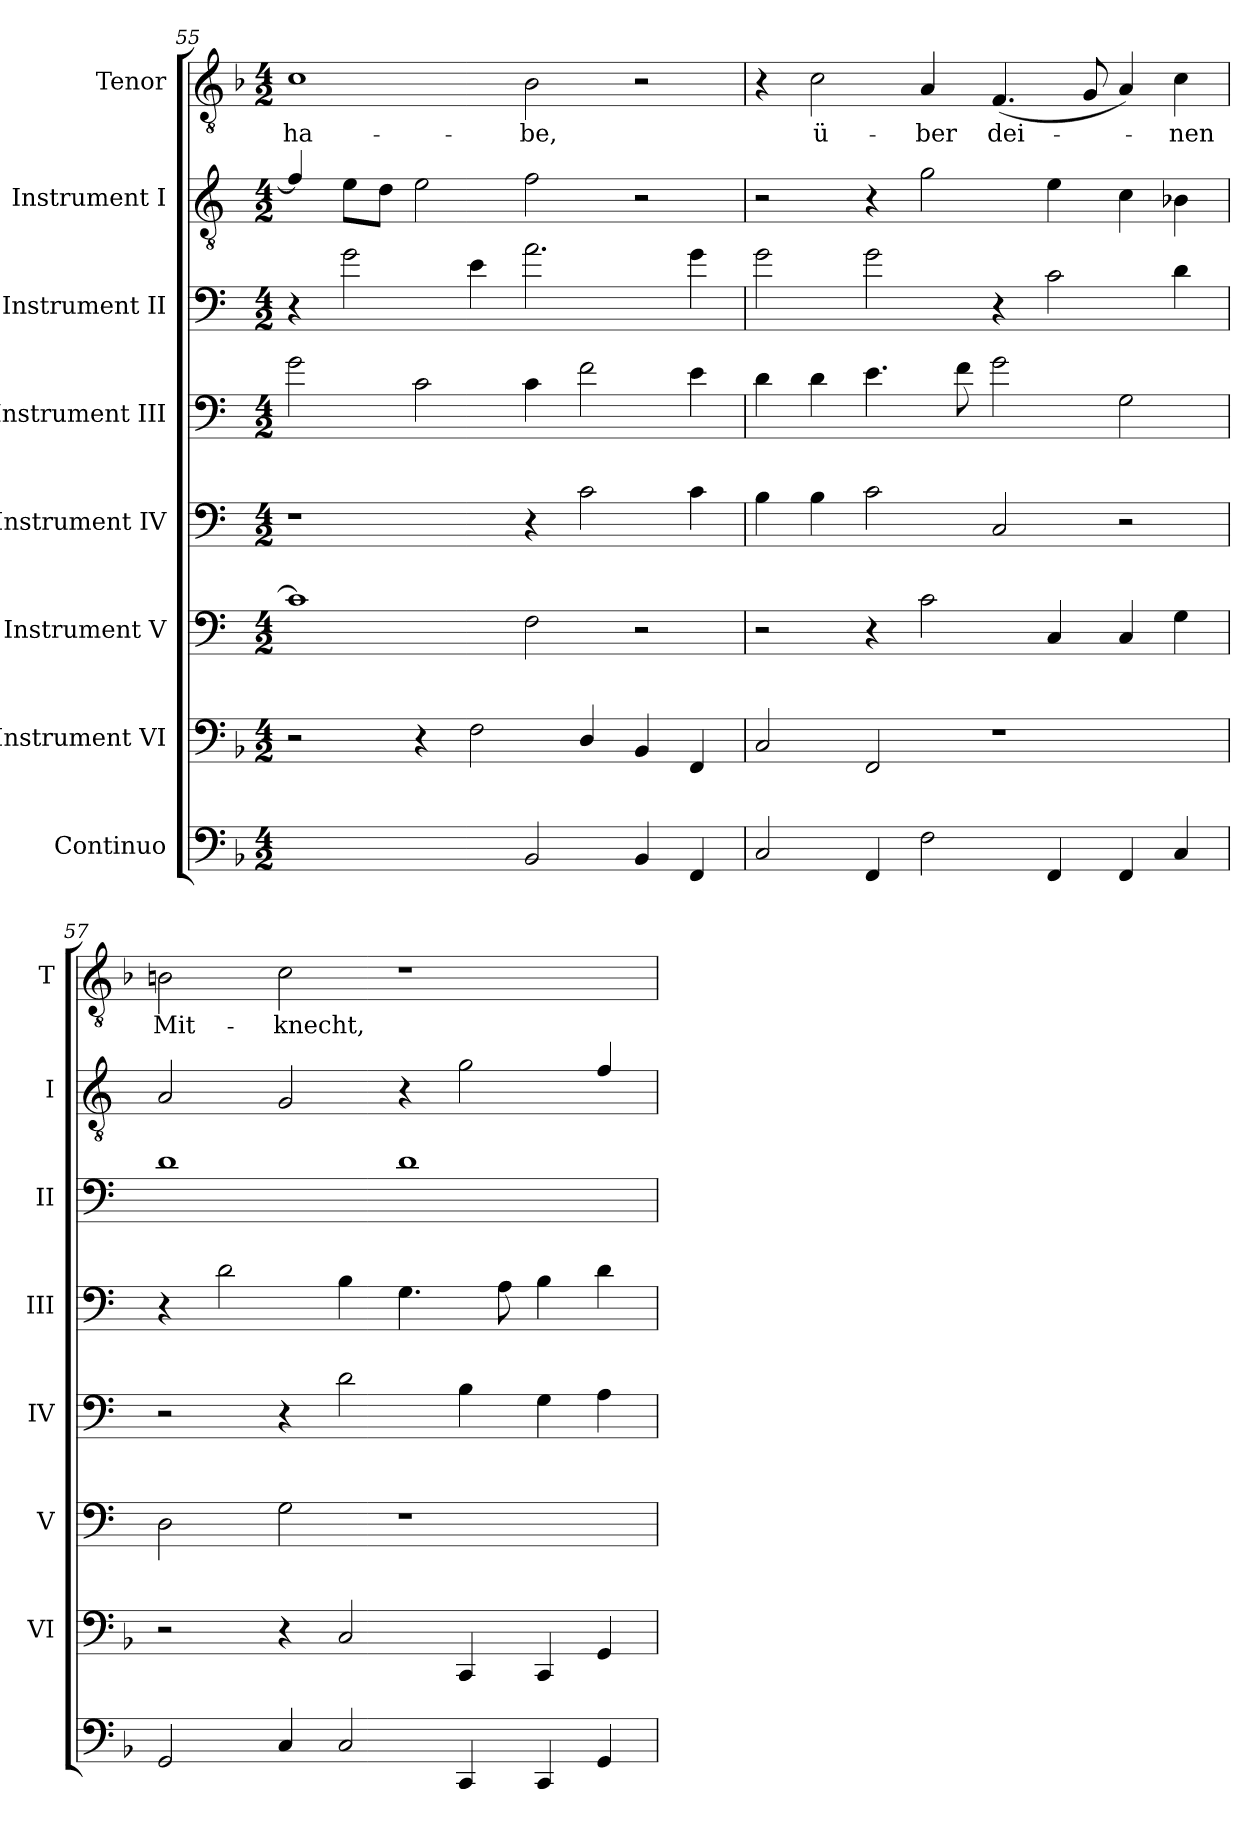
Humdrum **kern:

**kern	**text	**text	**kern	**kern	**kern	**kern	**kern	**kern	**kern	**text
*part8	*part8	*part8	*part7	*part6	*part5	*part4	*part3	*part2	*part1	*part1
*staff8	*staff8	*staff8	*staff7	*staff6	*staff5	*staff4	*staff3	*staff2	*staff1	*staff1
*I"Continuo	*	*	*I"Instrument VI	*I"Instrument V	*I"Instrument IV	*I"Instrument III	*I"Instrument II	*I"Instrument I	*I"Tenor	*
*	*	*	*I'VI	*I'V	*I'IV	*I'III	*I'II	*I'I	*I'T	*
!!LO:LB:g=z
*clefF4	*	*	*clefF4	*clefF4	*clefF4	*clefF4	*clefF4	*clefGv2	*clefGv2	*
*	*	*	*	*ITrd4c7	*ITrd4c7	*ITrd4c7	*ITrd4c7	*ITrd4c7	*	*
*k[b-]	*	*	*k[b-]	*k[b-]	*k[b-]	*k[b-]	*k[b-]	*k[b-]	*k[b-]	*
*F:	*	*	*F:	*F:	*F:	*F:	*F:	*F:	*F:	*
*M4/2	*	*	*M4/2	*M4/2	*M4/2	*M4/2	*M4/2	*M4/2	*M4/2	*
=55	=55	=55	=55	=55	=55	=55	=55	=55	=55	=55
!	!	!LO:LY:b	!	!	!	!	!	!	!	!LO:LY:b
2Fyy_	.	4	2r	1F]	1r	2c	4r	4B-/]	1c	ha-
.	.	.	.	.	.	.	2c	8AL	.	.
.	.	.	.	.	.	.	.	8GJ	.	.
!	!	!LO:LY:b	!	!	!	!	!	!	!	!
2Fyy]	.	3	4r	.	.	2F	.	2A	.	.
.	.	.	2F	.	.	.	4A	.	.	.
!	!	!	!	!	!	!	!	!	!	!LO:LY:b
2BB-	.	.	.	2BB-	4r	4F	2.d	2B-	2B-	-be,
.	.	.	4D/	.	2F	2B-	.	.	.	.
4BB-	.	.	4BB-	2r	.	.	.	2r	2r	.
4FF	.	.	4FF	.	4F	4A	4c	.	.	.
=56	=56	=56	=56	=56	=56	=56	=56	=56	=56	=56
2C	.	.	2C	2r	4E	4G	2c	2r	4r	.
!	!	!	!	!	!	!	!	!	!	!LO:LY:b
.	.	.	.	.	4E	4G	.	.	2c	ü-
4FF	.	.	2FF	4r	2F	4.A	2c	4r	.	.
!	!	!	!	!	!	!	!	!	!	!LO:LY:b
2F	.	.	.	2F	.	.	.	2c	4A	-ber
.	.	.	.	.	.	8B-	.	.	.	.
!	!	!	!	!	!	!	!	!	!	!LO:LY:b
.	.	.	1r	.	2FF	2c	4r	.	(<4.F	dei-
4FF	.	.	.	4FF	.	.	2F	4A	.	.
.	.	.	.	.	.	.	.	.	8G	.
4FF	.	.	.	4FF	2r	2C	.	4F	4A)	.
!	!	!	!	!	!	!	!	!	!	!LO:LY:b
4C	.	.	.	4C	.	.	4G	4E-X	4c	nen
=57	=57	=57	=57	=57	=57	=57	=57	=57	=57	=57
!	!	!	!	!	!	!	!	!	!	!LO:LY:b
2GG	.	.	2r	2GG	2r	4r	1G	2D	2Bn	Mit-
.	.	.	.	.	.	2G	.	.	.	.
!	!	!	!	!	!	!	!	!	!	!LO:LY:b
4C	.	.	4r	2C	4r	.	.	2C	2c	-knecht,
2C	.	.	2C	.	2G	4E	.	.	.	.
.	.	.	.	1r	.	4.C	1G	4r	1r	.
4CC	.	.	4CC	.	4E	.	.	2c	.	.
.	.	.	.	.	.	8D	.	.	.	.
4CC	.	.	4CC	.	4C	4E	.	.	.	.
4GG	.	.	4GG	.	4D	4G	.	4B-/	.	.
=	=	=	=	=	=	=	=	=	=	=
*-	*-	*-	*-	*-	*-	*-	*-	*-	*-	*-
